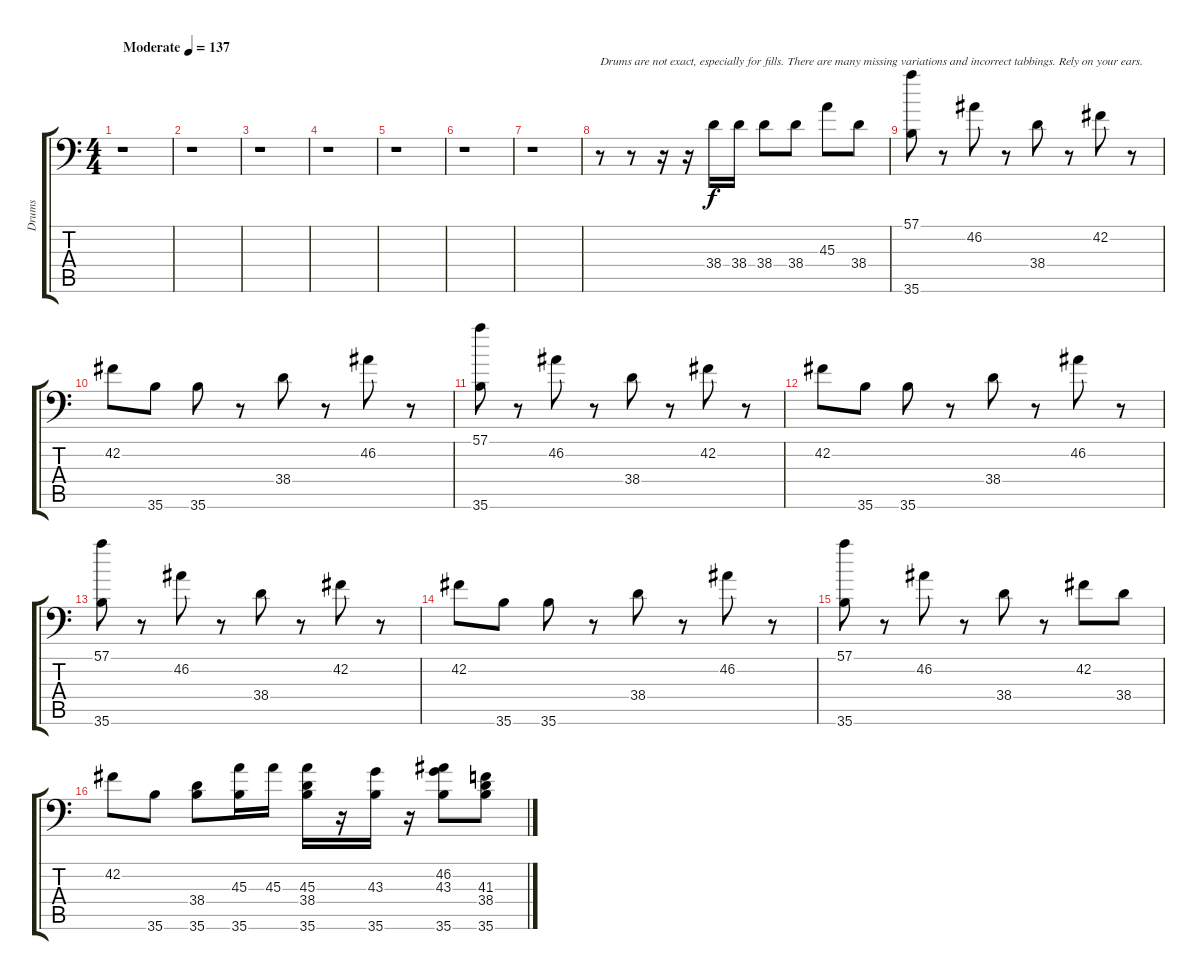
\track ("Drums" "Drums") {instrument acousticgrandpiano}
\staff {score tabs}
\tuning (C-1 C-1 C-1 C-1 C-1 C-1) {hide}
\ts (4 4)
\tempo (137 "Moderate")
\clef f4
\ks c
r.1{dy f instrument acousticgrandpiano} |
r.1 |
r.1 |
r.1 |
r.1 |
r.1 |
r.1 |
r.8{txt "Drums are not exact, especially for fills. There are many missing variations and incorrect tabbings. Rely on your ears."} r.8 r.16 r.16 38.4.16 38.4.16 38.4.8 38.4.8 45.3.8 38.4.8 |
(57.1 35.6).8 r.8 46.2.8 r.8 38.4.8 r.8 42.2.8 r.8 |
42.2.8 35.6.8 35.6.8 r.8 38.4.8 r.8 46.2.8 r.8 |
(57.1 35.6).8 r.8 46.2.8 r.8 38.4.8 r.8 42.2.8 r.8 |
42.2.8 35.6.8 35.6.8 r.8 38.4.8 r.8 46.2.8 r.8 |
(57.1 35.6).8 r.8 46.2.8 r.8 38.4.8 r.8 42.2.8 r.8 |
42.2.8 35.6.8 35.6.8 r.8 38.4.8 r.8 46.2.8 r.8 |
(57.1 35.6).8 r.8 46.2.8 r.8 38.4.8 r.8 42.2.8 38.4.8 |
42.2.8 35.6.8 (38.4 35.6).8 (45.3 35.6).16 45.3.16 (45.3 38.4 35.6).16 r.16 (43.3 35.6).16 r.16 (46.2 43.3 35.6).8 (41.3 38.4 35.6).8
